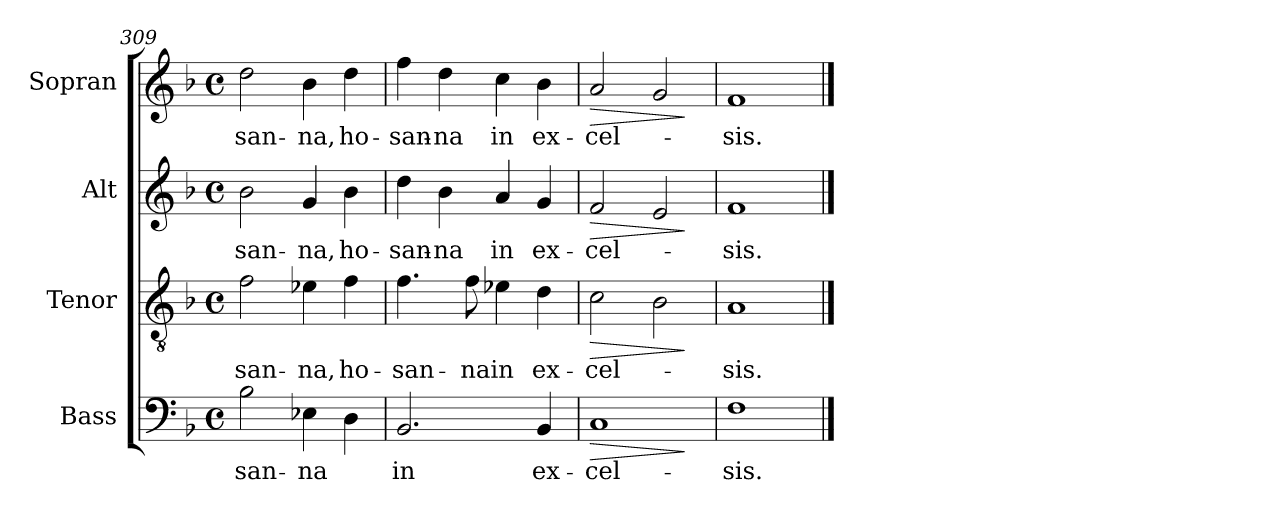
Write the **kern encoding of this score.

**kern	**text	**dynam	**kern	**text	**dynam	**kern	**text	**dynam	**kern	**text	**dynam
*part4	*part4	*part4	*part3	*part3	*part3	*part2	*part2	*part2	*part1	*part1	*part1
*staff4	*staff4	*staff4	*staff3	*staff3	*staff3	*staff2	*staff2	*staff2	*staff1	*staff1	*staff1
*I"Bass	*	*	*I"Tenor	*	*	*I"Alt	*	*	*I"Sopran	*	*
*I'B.	*	*	*I'T.	*	*	*I'A.	*	*	*I'S.	*	*
*clefF4	*	*	*clefGv2	*	*	*clefG2	*	*	*clefG2	*	*
*k[b-]	*	*	*k[b-]	*	*	*k[b-]	*	*	*k[b-]	*	*
*F:	*	*	*F:	*	*	*F:	*	*	*F:	*	*
*M4/4	*	*	*M4/4	*	*	*M4/4	*	*	*M4/4	*	*
*met(c)	*	*	*met(c)	*	*	*met(c)	*	*	*met(c)	*	*
=309	=309	=309	=309	=309	=309	=309	=309	=309	=309	=309	=309
!	!LO:LY:b	!	!	!LO:LY:b	!	!	!LO:LY:b	!	!	!LO:LY:b	!
2B-\	-san-	.	2f\	-san-	.	2b-\	-san-	.	2dd\	-san-	.
!	!LO:LY:b	!	!	!LO:LY:b	!	!	!LO:LY:b	!	!	!LO:LY:b	!
4E-X\	-na	.	4e-X\	-na,	.	4g/	-na,	.	4b-\	-na,	.
!	!	!	!	!LO:LY:b	!	!	!LO:LY:b	!	!	!LO:LY:b	!
4D\	.	.	4f\	ho-	.	4b-\	ho-	.	4dd\	ho-	.
=310	=310	=310	=310	=310	=310	=310	=310	=310	=310	=310	=310
!	!LO:LY:b	!	!	!LO:LY:b	!	!	!LO:LY:b	!	!	!LO:LY:b	!
2.BB-/	in	.	4.f\	-san-	.	4dd\	-san-	.	4ff\	-san-	.
!	!	!	!	!	!	!	!LO:LY:b	!	!	!LO:LY:b	!
.	.	.	.	.	.	4b-\	-na	.	4dd\	-na	.
!	!	!	!	!LO:LY:b	!	!	!	!	!	!	!
.	.	.	8f\	-na	.	.	.	.	.	.	.
!	!	!	!	!LO:LY:b	!	!	!LO:LY:b	!	!	!LO:LY:b	!
.	.	.	4e-i\	in	.	4a/	in	.	4cc\	in	.
!	!LO:LY:b	!	!	!LO:LY:b	!	!	!LO:LY:b	!	!	!LO:LY:b	!
4BB-/	ex-	.	4d\	ex-	.	4g/	ex-	.	4b-\	ex-	.
=311	=311	=311	=311	=311	=311	=311	=311	=311	=311	=311	=311
!	!LO:LY:b	!LO:HP:b	!	!LO:LY:b	!LO:HP:b	!	!LO:LY:b	!LO:HP:b	!	!LO:LY:b	!LO:HP:b
1C	-cel-	>	2c\	-cel-	>	2f/	-cel-	>	2a/	-cel-	>
.	.	.	2B-\	.	.	2e/	.	.	2g/	.	.
.	.	]	.	.	]	.	.	]	.	.	]
=312	=312	=312	=312	=312	=312	=312	=312	=312	=312	=312	=312
!	!LO:LY:b	!	!	!LO:LY:b	!	!	!LO:LY:b	!	!	!LO:LY:b	!
1F	-sis.	.	1A	-sis.	.	1f	-sis.	.	1f	-sis.	.
==	==	==	==	==	==	==	==	==	==	==	==
*-	*-	*-	*-	*-	*-	*-	*-	*-	*-	*-	*-
